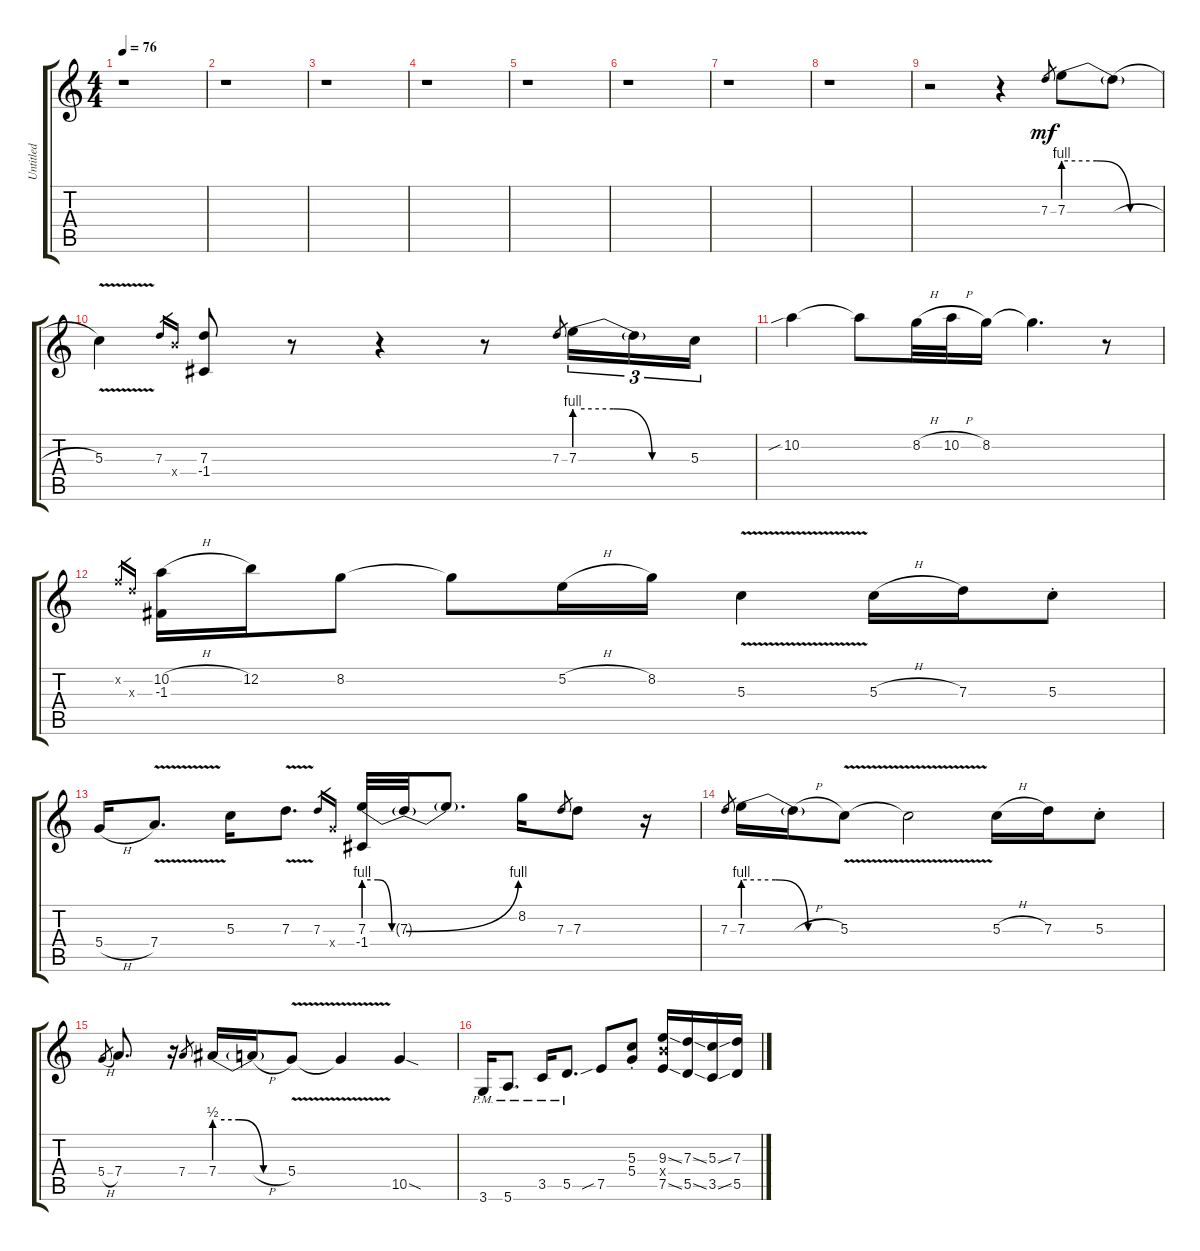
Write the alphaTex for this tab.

\track ("Untitled" "Untitled") {instrument distortionguitar}
\staff {score tabs}
\tuning (E4 B3 G3 D3 A2 E2) {hide}
\ts (4 4)
\tempo 76
\clef g2
\ks c
r.1{dy mf instrument distortionguitar} |
r.1 |
r.1 |
r.1 |
r.1 |
r.1 |
r.1 |
r.1 |
r.2 r.4 7.3.8{gr} 7.3{be (custom 0 4 20 4 40 0 60 0)}.8 7.3{h t}.8 |
5.3{v}.4 7.3.16{gr} 9.4{x}.16{gr} (7.3 -1.4).8 r.8 r.4 r.8 7.3.8{gr} 7.3{be (custom 0 4 20 4 40 0 60 0)}.16{tu (3 2)} 7.3{t}.16{tu (3 2)} 5.3.16{tu (3 2)} |
10.2{sib}.4 10.2{t}.8 8.2{h}.32 10.2{h}.32 8.2.16 8.2{t}.4{d} r.8 |
6.2{x}.16{gr} 7.3{x}.16{gr} (10.2{h} -1.3).16 12.2.16 8.2.8 8.2{t}.8 5.2{h}.16 8.2.16 5.3{v}.4 5.3{h}.16 7.3.16 5.3{st}.8 |
5.4{h}.16 7.4{v}.8{d} 5.3.16 7.3{v}.8{d} 7.3.16{gr} 5.4{x}.16{gr} (7.3{be (custom 0 4 20 4 40 0 60 0)} -1.4).32 7.3{be (bend 0 0 60 4) t}.32 7.3{t}.8{d} 8.2.16 7.3.8{gr} 7.3.8 r.16 |
7.3.8{gr} 7.3{be (custom 0 4 20 4 40 0 60 0)}.16 7.3{h t}.16 5.3{v}.8 5.3{v t}.2 5.3{h}.16 7.3.16 5.3{st}.8 |
5.4{h}.8{gr} 7.4.8{d} r.16 7.4.8{gr} 7.4{be (custom 0 2 20 2 40 0 60 0)}.16 7.4{h t}.16 5.4{v}.8 5.4{v t}.4 10.5{sod}.4 |
3.6{pm}.16 5.6{pm}.8{d} 3.5{pm}.16 5.5{pm}.8{d} 7.5{sib}.8 (5.3{st} 5.4{st}).8 (9.3{ss} 9.4{x} 7.5{ss}).16 (7.3{ss} 5.5{ss}).16 (5.3{ss} 3.5{ss}).16 (7.3{ss} 5.5{ss}).16
